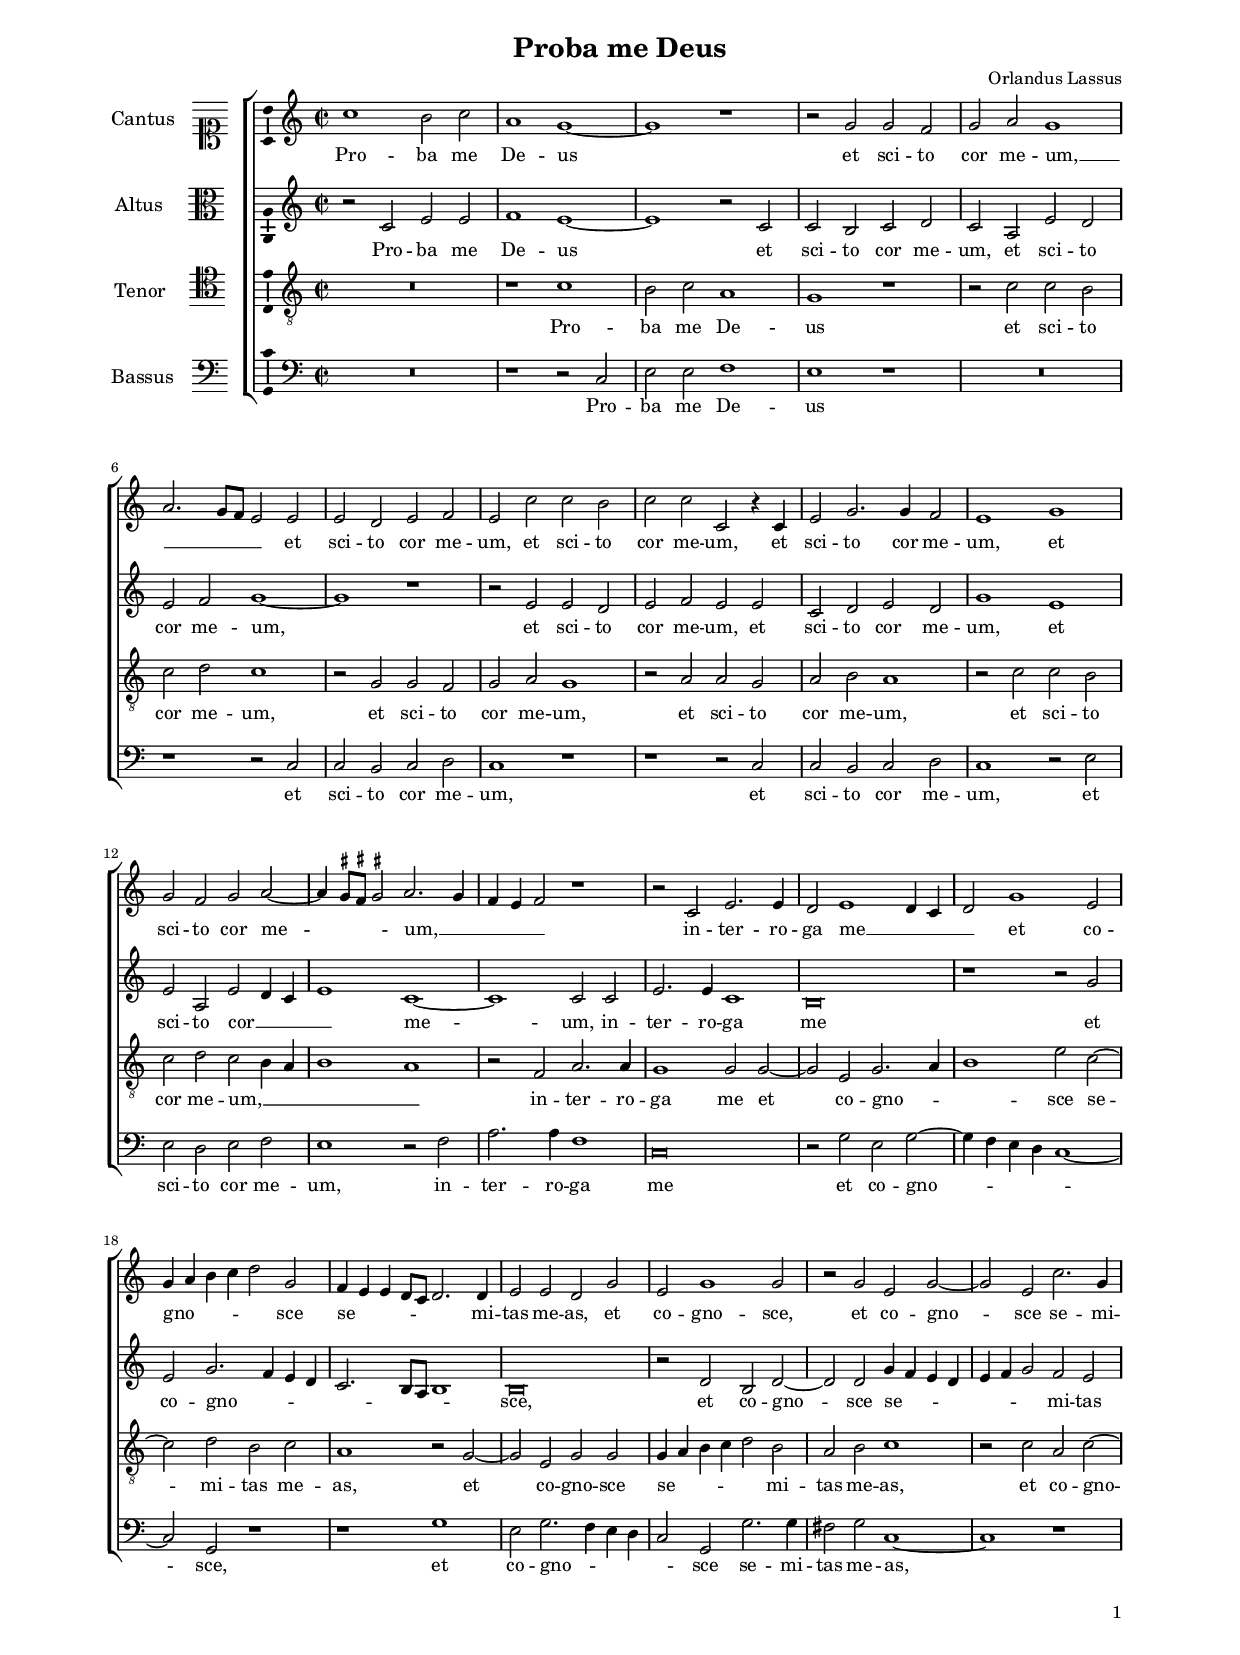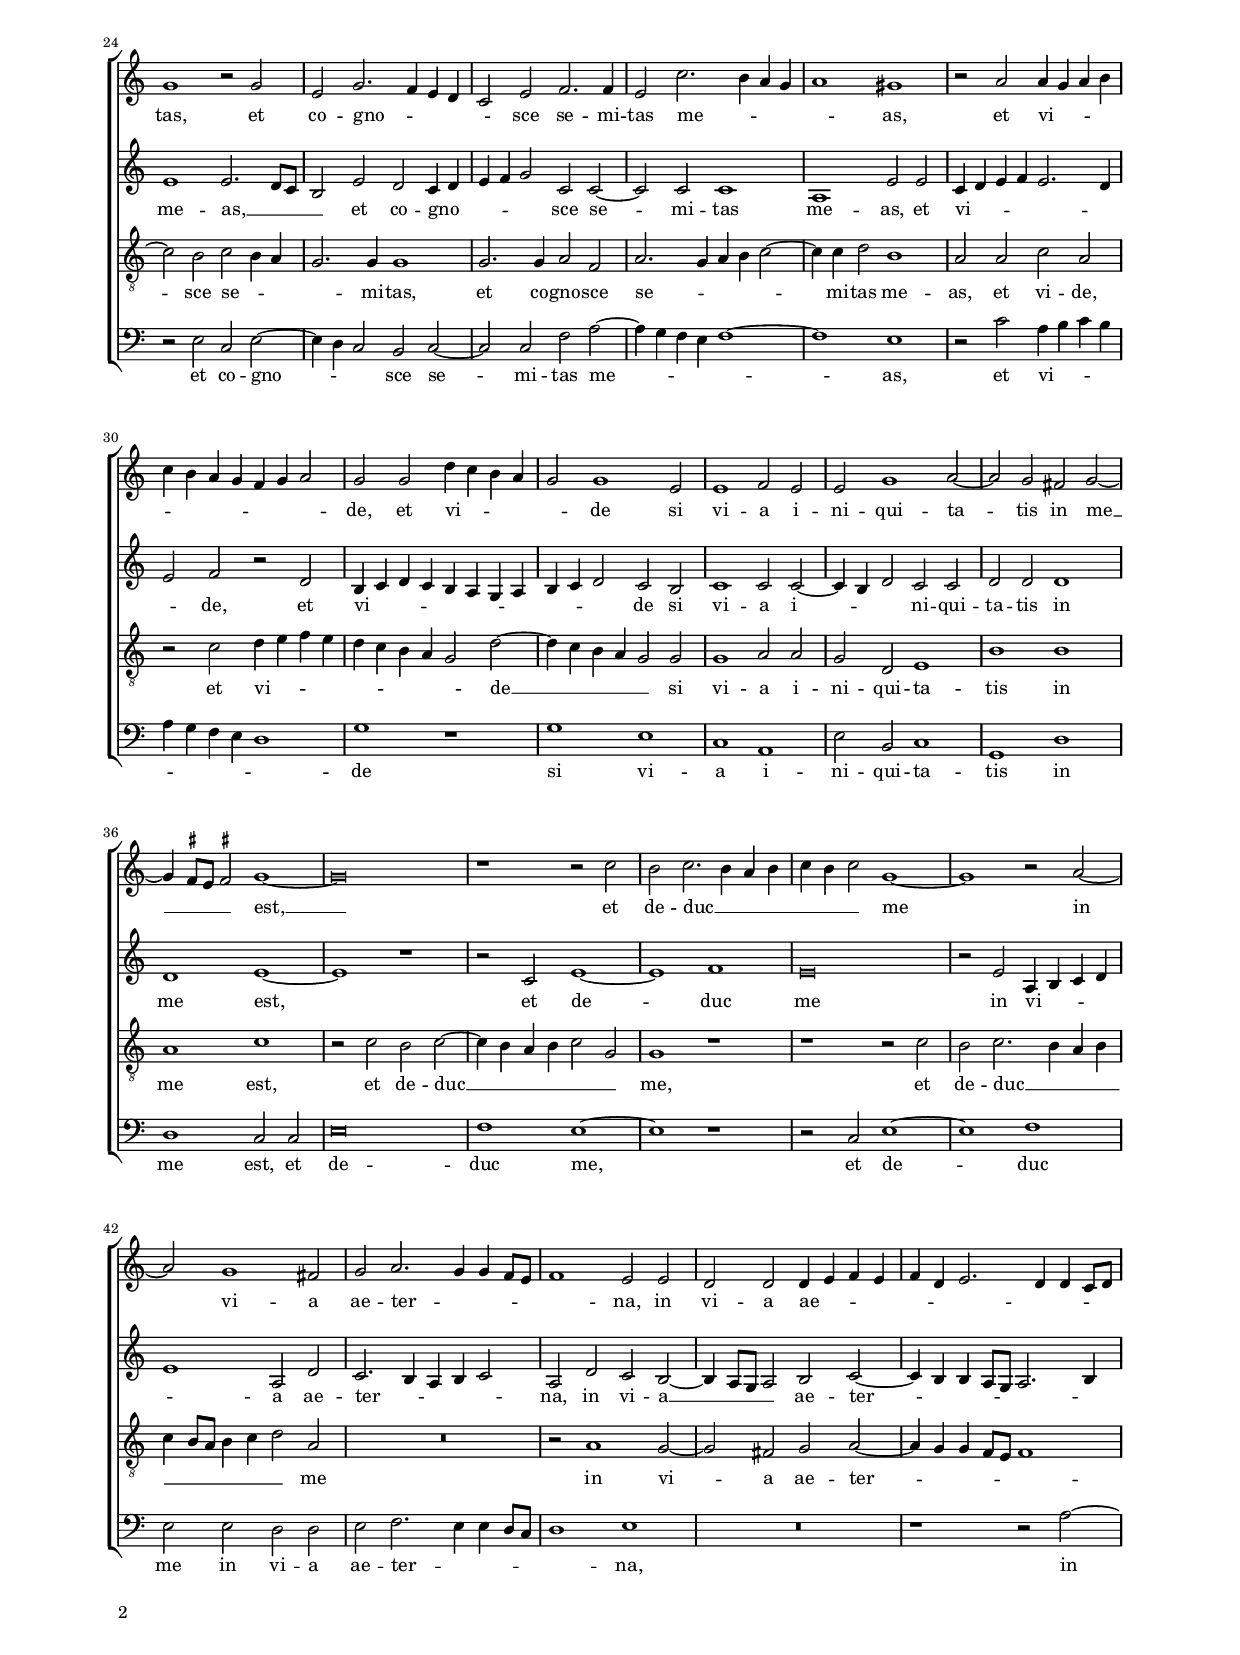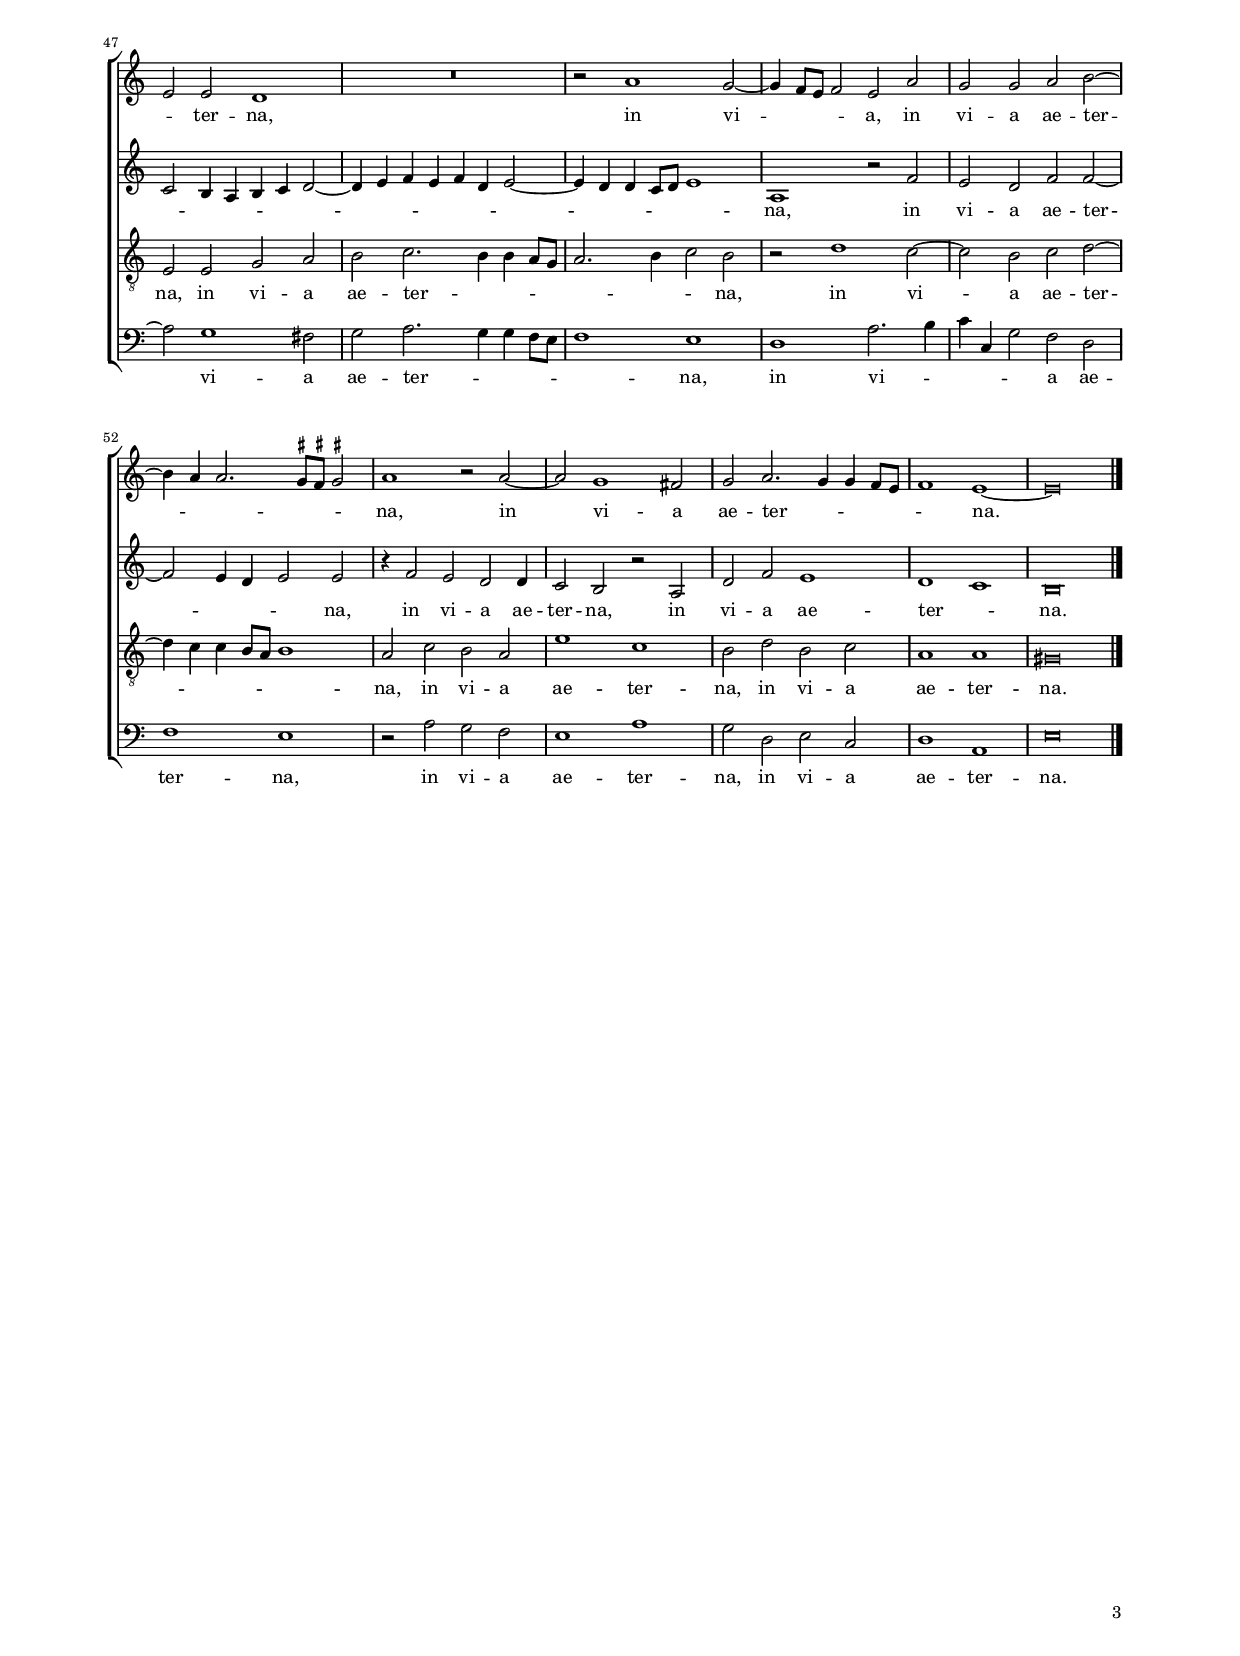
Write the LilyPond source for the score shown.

\header
{
  title="Proba me Deus"
  composer="Orlandus Lassus"
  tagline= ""
}

\version "2.22.0"
\language deutsch
#(set-global-staff-size 15)
% #(set-default-paper-size "letter")
#(ly:set-option 'point-and-click #f)

	
global = {
    % \set Staff.autoBeaming = ##f        
	\key c \major
	\time 2/2 \set Score.measureLength = #(ly:make-moment 2/1)
    \set Score.tempoHideNote = ##t
    \tempo 2 = 90
    \skip 1*2*57 \bar "|."
	}

	ficta = { \once \set suggestAccidentals = ##t }
	
	forget = #(define-music-function (music) (ly:music?) #{
		\accidentalStyle forget
		$music
		\accidentalStyle default
		#})
	

\paper
	{
	top-margin = 1.7 \cm
	bottom-margin = 1.1 \cm
	left-margin = 2 \cm
	right-margin = 2 \cm
	ragged-bottom = ##f
	ragged-last-bottom = ##t
	print-page-number = ##f
	system-system-spacing = #'((basic-distance . 17) (minimum-distance . 14) (padding . 6) (strechability . 150))
        oddFooterMarkup=\markup   \fill-line { "" \fromproperty #'page:page-number-string }
        evenFooterMarkup=\markup  \fill-line { \fromproperty #'page:page-number-string "" }
        last-bottom-spacing = #'((basic-distance . 11) (minimum-distance . 7) (padding . 4))
%	systems-per-page = 3
%       page-count = 3        
%	min-systems-per-page = 3
	}


incipitcantus = \markup { \score {
	{
	\set Staff.instrumentName = \markup { \fontsize #1 "Cantus" }
	\key c \major
	\clef soprano
	s4 \bar ""
	}
	\layout  {
	raggedright = ##t
	indent = 1.6 \cm
	line-width = 2.2\cm
	\context { \Staff \remove Time_signature_engraver }
	\override Staff.Clef.Y-extent = #'(0 . 0)
	}} \hspace #1 }
	
      
incipitaltus = \markup { \score {
	{
	\set Staff.instrumentName = \markup { \fontsize #1 "Altus" }
	\key c \major
	\clef alto
	s4 \bar ""
	}
	\layout  {
	raggedright = ##t
	indent = 1.6 \cm
	line-width = 2.2\cm
	\context { \Staff \remove Time_signature_engraver }
	\override Staff.Clef.Y-extent = #'(0 . 0)
	}} \hspace #1 }


incipittenor = \markup { \score {
	{
	\set Staff.instrumentName = \markup { \fontsize #1 "Tenor" }
	\key c \major
	\clef tenor
	s4 \bar ""
	}
	\layout  {
	raggedright = ##t
	indent = 1.6 \cm
	line-width = 2.2\cm
	\context { \Staff \remove Time_signature_engraver }
	\override Staff.Clef.Y-extent = #'(0 . 0)
	}} \hspace #1 }


incipitbassus = \markup { \score {
	{
	\set Staff.instrumentName = \markup { \fontsize #1 "Bassus" }
	\key c \major
	\clef bass
	s4 \bar ""
	}
	\layout  {
	raggedright = ##t
	indent = 1.6 \cm
	line-width = 2.2\cm
	\context { \Staff \remove Time_signature_engraver }
	\override Staff.Clef.Y-extent = #'(0 . 0)
	}} \hspace #1 }


cantus =  \relative c''
	{
	c1 h2 c
	a1 g~
	g1 r
	r2 g g f
%5
	g2 a g1 |
	a2. g8 f e2 e
	e2 d e f
	e2 c' c h
	c2 c c,2 r4 c
%10
	e2 g2. g4 f2 |
	e1 g
	g2 f g a~
	a4 \ficta gis8 \ficta fis \ficta gis!2 a2. \forget g4
	f4 e f2 r1
%15
	r2 c e2. e4 |
	d2 e1 d4 c
	d2 g1 e2
	g4 a h c d2 g,
	f4 e e d8 c d2. d4
%20
	e2 e d g |
	e2 g1 g2
	r2 g e g~
	g2 e c'2. g4
	g1 r2 g
%25
	e2 g2. f4 e d |
	c2 e f2. f4
	e2 c'2. h4 a g
	a1 gis
	r2 a a4 g a h
%30
	c4 h a g f g a2 |
	g2 g d'4 c h a
	g2 g1 e2
	e1 f2 e
	e2 g1 a2~
%35
	a2 g fis g~ |
	g4 \ficta fis8 e \ficta fis!2 g1~
	g\breve
	r1 r2 c
	h2 c2. h4 a h
%40
	c4 h c2 g1~ |
	g1 r2 a~
	a2 g1 fis2
	g2 a2. g4 g f8 e
	f1 e2 e
%45
	d2 d d4 e f e |
	f4 d e2. d4 d c8 d
	e2 e d1
	R\breve
	r2 a'1 g2~
%50
	g4 f8 e f2 e a |
	g2 g a h~
	h4 a a2. \ficta gis8 \ficta fis \ficta gis!2
	a1 r2 a~
	a2 g1 fis2
%55
	g2 a2. g4 g f8 e |
	f1 e~
	e\breve |
	}


altus =  \relative c'
	{
	r2 c e e
	f1 e~
	e1 r2 c
	c2 h c d
%5
	c2 a e' d |
	e2 f g1~
	g1 r
	r2 e e d
	e2 f e e
%10
	c2 d e d |
	g1 e
	e2 a, e' d4 c
	e1 c~
	c1 c2 c
%15
	e2. e4 c1 |
	h\breve
	r1 r2 g'
	e2 g2. f4 e d
	c2. h8 a h1
%20
	h\breve |
	r2 d h d~
	d2 d g4 f e d
	e4 f g2 f2 e
	e1 e2. d8 c
%25
	h2 e d c4 d |
	e4 f g2 c, c~
	c2 c c1
	a1 e'2 e
	c4 d e f e2. d4
%30
	e2 f r d |
	h4 c d c h a g a
	h4 c d2 c h
	c1 c2 c~
	c4 h d2 c c
%35
	d2 d d1 |
	d1 e~
	e1 r
	r2 c e1~
	e1 f
%40
	e\breve |
	r2 e a,4 h c d
	e1 a,2 d
	c2. h4 a h c2
	a2 d c h~
%45
	h4 a8 g a2 h c~ |
	c4 h h a8 g a2. h4
	c2 h4 a h4 c d2~
	d4 e f e f d e2~
	e4 d d c8 d e1
%50
	a,1 r2 f' |
	e2 d f f~
	f2 e4 d e2 e
	r4 f2 e2 d2 d4
	c2 h r a
%55
	d2 f e1 |
	d1 c
	h\breve |
	}


tenor =  \relative c'
	{
	R\breve
	r1 c
	h2 c a1
	g1 r
%5
	r2 c c h |
	c2 d c1
	r2 g g f
	g2 a g1
	r2 a a g
%10
	a2 h a1 |
	r2 c c h
	c2 d c h4 a
	h1 a
	r2 f a2. a4
%15
	g1 g2 g~ |
	g2 e g2. a4
	h1 e2 c~
	c2 d h c
	a1 r2 g~
%20
	g2 e g g |
	g4 a h c d2 h
	a2 h c1
	r2 c a c~
	c2 h c h4 a
%25
	g2. g4 g1 |
	g2. g4 a2 f
	a2. g4 a4 h c2~
	c4 c d2 h1
	a2 a c a
%30
	r2 c d4 e f e |
	d4 c h a g2 d'~
	d4 c h a g2 g
	g1 a2 a
	g2 d e1
%35
	h'1 h |
	a1 c
	r2 c h c~
	c4 h a h c2 g
	g1 r
%40
	r1 r2 c |
	h2 c2. h4 a h
	c4 h8 a h4 c d2 a
	R\breve
	r2 a1 g2~
%45
	g2 fis g a~ |
	a4 g g f8 e f1
	e2 e g a
	h2 c2. h4 h a8 g
	a2. h4 c2 h
%50
	r2 d1 c2~ |
	c2 h c d~
	d4 c c h8 a h1
	a2 c h a
	e'1 c
%55
	h2 d h c |
	a1 a
	gis\breve |
	}


bassus  =  \relative c
	{
	R\breve
	r1 r2 c
	e2 e f1
	e1 r
%5
	R\breve |
	r1 r2 c
	c2 h c d
	c1 r
	r1 r2 c
%10
	c2 h c d |
	c1 r2 e
	e2 d e f
	e1 r2 f
	a2. a4 f1
%15
	c\breve |
	r2 g' e g~
	g4 f e d c1~
	c2 g r1
	r1 g'
%20
	e2 g2. f4 e d |
	c2 g g'2. g4
	fis2 g c,1~
	c1 r
	r2 e c e~
%25
	e4 d c2 h c~ |
	c2 c f a~
	a4 g f e f1~
	f1 e
	r2 c' a4 h c h
%30
	a4 g f e d1 |
	g1 r
	g1 e
	c1 a
	e'2 h c1
%35
	g1 d' |
	d1 c2 c
	e\breve
	f1 e~
	e1 r
%40
	r2 c e1~ |
	e1 f
	e2 e d d
	e2 f2. e4 e d8 c
	d1 e
%45
	R\breve |
	r1 r2 a~
	a2 g1 fis2
	g2 a2. g4 g f8 e
	f1 e
%50
	d1 a'2. h4 |
	c4 c, g'2 f d
	f1 e
	r2 a g f
	e1 a
%55
	g2 d e c |
	d1 a
	e'\breve |
	}

lyricscantus = \lyricmode {
	Pro -- ba me De -- us et sci -- to cor me -- um, __ _ _ _ _
    et sci -- to cor me -- um,
    et sci -- to cor me -- um,
    et sci -- to cor me -- um,
    et sci -- to cor me -- _ _ _ um, __ _ _ _ _
    in -- ter -- ro -- ga me __ _ _ _
    et co -- gno -- _ _ _ _ sce se -- _ _ _ _ _ mi -- tas me -- as,
    et co -- gno -- sce,
    et co -- gno -- sce se -- mi -- tas,
    et co -- gno -- _ _ _ _ sce se -- mi -- tas me -- _ _ _ _ as,
    et vi -- _ _ _ _ _ _ _ _ _ _ de,
    et vi -- _ _ _ _ de
    si vi -- a i -- ni -- qui -- ta -- tis in me __ _ _ _ est, __
    et de -- duc __ _ _ _ _ _ _ me in vi -- a ae -- ter -- _ _ _ _ _ na,
    in vi -- a ae -- _ _ _ _ _ _ _ _ _ _ _ ter -- na,
    in vi -- _ _ _ a,
    in vi -- a ae -- ter -- _ _ _ _ _ na,
    in vi -- a ae -- ter -- _ _ _ _ _ na.
	}


lyricsaltus = \lyricmode {
	Pro -- ba me De -- us et sci -- to cor me -- um,
    et sci -- to cor me -- um,
    et sci -- to cor me -- um,
    et sci -- to cor me -- um,
    et sci -- to cor __ _ _ _ me -- um,
    in -- ter -- ro -- ga me
    et co -- gno -- _ _ _ _ _ _ _ sce,
    et co -- gno -- sce se -- _ _ _ _ _ _ mi -- tas me -- as, __ _ _ _
    et co -- gno -- _ _ _ _ sce se -- mi -- tas me -- as,
    et vi -- _ _ _ _ _ _ de,
    et vi -- _ _ _ _ _ _ _ _ _ _ de
    si vi -- a i -- _ _ ni -- qui -- ta -- tis in me est,
    et de -- duc me in vi -- _ _ _ _ a ae -- ter -- _ _ _ _ na,
    in vi -- a __ _ _ _ ae -- ter -- _ _ _ _ _ _ _ _ _ _ _ _ _ _ _ _ _ _ _ _ _ _ _ na,
    in vi -- a ae -- ter -- _ _ _ na,
    in vi -- a ae -- ter -- na,
    in vi -- a ae -- ter -- _ na.
	}


lyricstenor = \lyricmode {
	Pro -- ba me De -- us et sci -- to cor me -- um,
    et sci -- to cor me -- um,
    et sci -- to cor me -- um,
    et sci -- to cor me -- um, __ _ _ _ _
    in -- ter -- ro -- ga me
    et co -- gno -- _ _ sce se -- mi -- tas me -- as,
    et co -- gno -- sce se -- _ _ _ _ mi -- tas me -- as,
    et co -- gno -- sce se -- _ _ _ mi -- tas,
    et co -- gno -- sce se -- _ _ _ _ mi -- tas me -- as,
    et vi -- de,
    et vi -- _ _ _ _ _ _ _ _ de __ _ _ _ _
    si vi -- a i -- ni -- qui -- ta -- tis in me est,
    et de -- duc __ _ _ _ _ _ me,
    et de -- duc __ _ _ _ _ _ _ _ _ _ me in vi -- a ae -- ter -- _ _ _ _ _ na,
    in vi -- a ae -- ter -- _ _ _ _ _ _ _ na,
    in vi -- a ae -- ter -- _ _ _ _ _ na,
    in vi -- a ae -- ter -- na,
    in vi -- a ae -- ter -- na.
	}


lyricsbassus = \lyricmode {
	Pro -- ba me De -- us et sci -- to cor me -- um,
    et sci -- to cor me -- um,
    et sci -- to cor me -- um,
    in -- ter -- ro -- ga me
    et co -- gno -- _ _ _ _ sce,
    et co -- gno -- _ _ _ _ sce se -- mi -- tas me -- as,
    et co -- gno -- _ _ sce se -- mi -- tas me -- _ _ _ _ as,
    et vi -- _ _ _ _ _ _ _ _ de
    si vi -- a i -- ni -- qui -- ta -- tis in me est,
    et de -- duc me,
    et de -- duc me in vi -- a ae -- ter -- _ _ _ _ _ na,
    in vi -- a ae -- ter -- _ _ _ _ _ na,
    in vi -- _ _ _ _ a ae -- ter -- na,
    in vi -- a ae -- ter -- na,
    in vi -- a ae -- ter -- na.
	}


\score
{  
	% \transpose {
	\new ChoirStaff \with { \override StaffGrouper.staff-staff-spacing.basic-distance = #12 }
	<<

	\new Staff << \global
	\new Voice="v1" {
		\set Staff.instrumentName=\incipitcantus
        %       \set Staff.instrumentName="S"
		\set Staff.midiInstrument = "reed organ"
		\clef "violin"
		\cantus }
	\new Lyrics \lyricsto "v1" {\lyricscantus }
	>>


	\new Staff << \global
	\new Voice="v2" {
		\set Staff.instrumentName=\incipitaltus
        %       \set Staff.instrumentName="A"
		\set Staff.midiInstrument = "reed organ"
        \clef "violin" % "G_8"
		\altus}
	\new Lyrics \lyricsto "v2" {\lyricsaltus }
	>>


	\new Staff << \global
	\new Voice="v3" {
		\set Staff.instrumentName=\incipittenor
        %       \set Staff.instrumentName="T"
		\set Staff.midiInstrument = "reed organ"
		\clef "G_8"
		\tenor }
	\new Lyrics \lyricsto "v3" {\lyricstenor }
	>>


	\new Staff << \global
	\new Voice="v4" {
		\set Staff.instrumentName=\incipitbassus
        %       \set Staff.instrumentName="B"
		\set Staff.midiInstrument = "reed organ"
		\clef "bass" 
		\bassus }
	\new Lyrics \lyricsto "v4" {\lyricsbassus}
	>>

	>>
	% } % transpose

	\layout
	{
	indent = 2.3 \cm
%	\context { \Lyrics \override VerticalAxisGroup.nonstaff-relatedstaff-spacing.padding = #2 }
%	\context { \Lyrics \override LyricText.font-size = #1 }
	\context { \Staff \override TimeSignature.break-visibility = #end-of-line-invisible }
    \context { \Staff \consists "Ambitus_engraver" }
%   \context { \Staff \consists "Custos_engraver" \override Custos.style = #'mensural }
%	\context { \Voice \override Slur.transparent = ##t }
	\context { \Score \override BarNumber.padding = #2 }
	\context { \Voice \override NoteHead.style = #'baroque }
	}

\midi
	{
	}
	
}


% EOF
